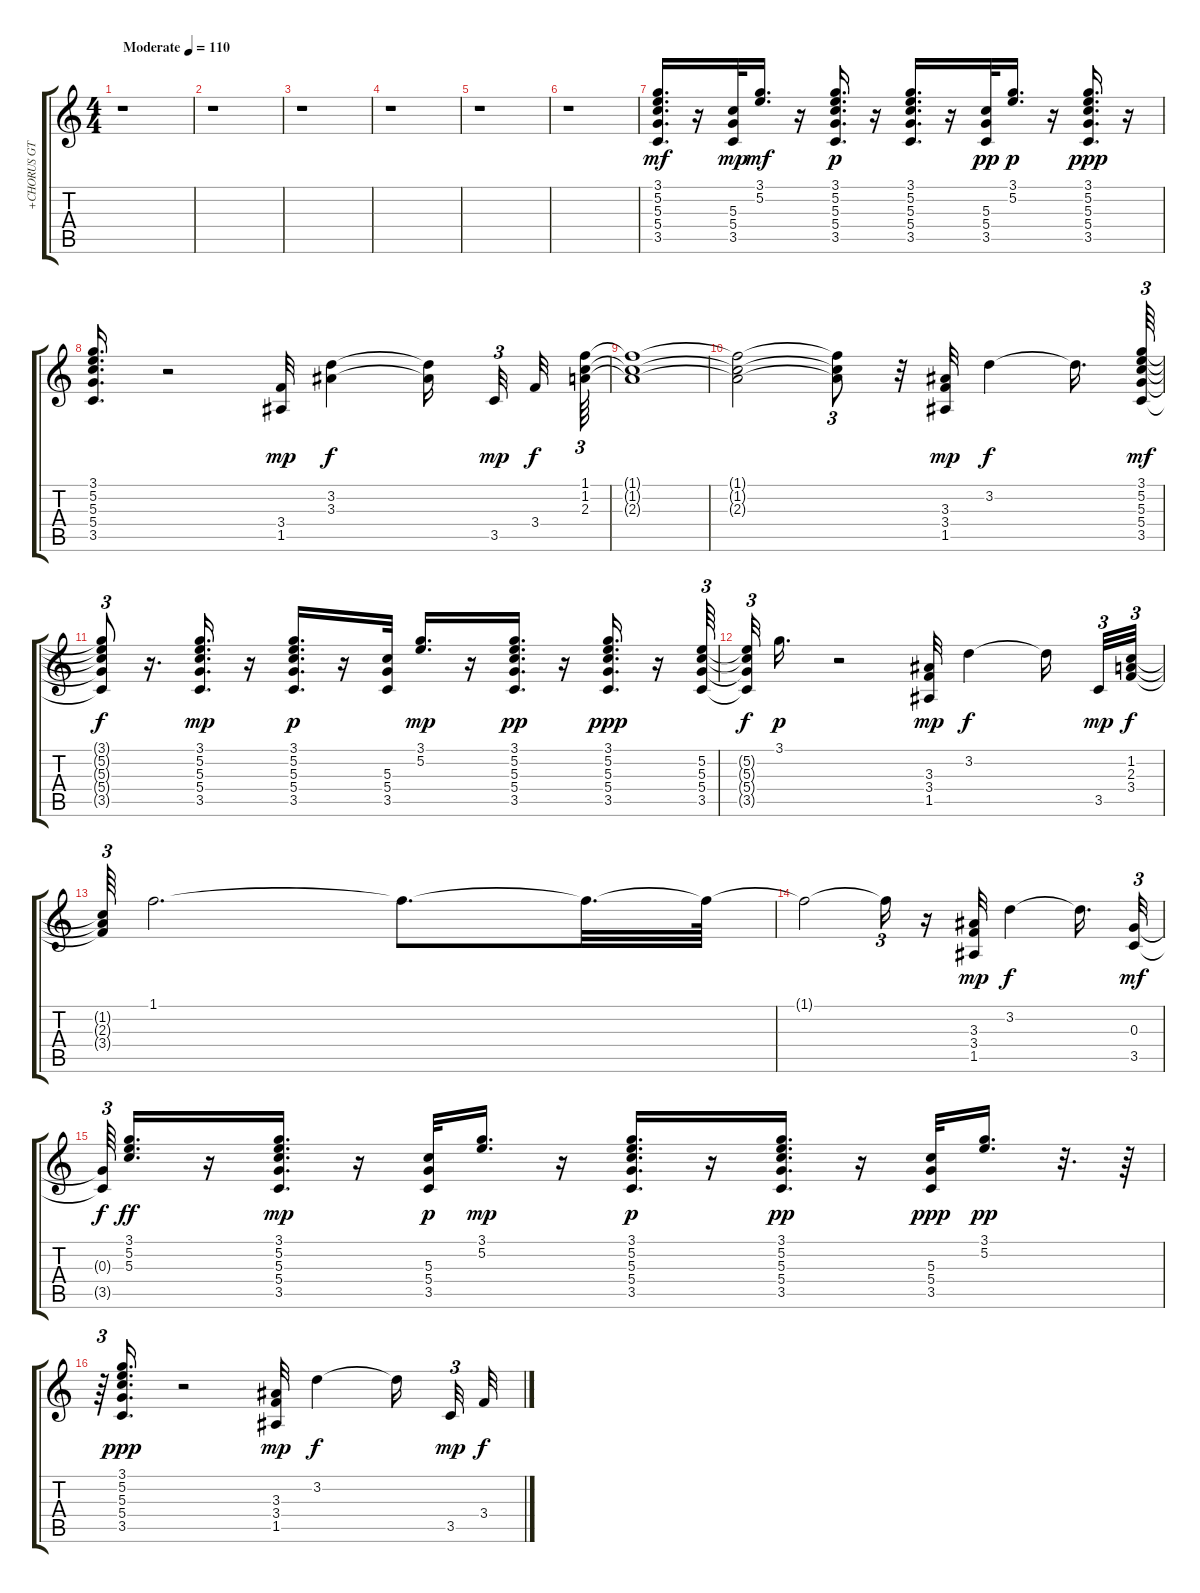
\track ("+CHORUS GT" "+CHORUS GT") {instrument electricguitarclean}
\staff {score tabs}
\tuning (E4 B3 G3 D3 A2 E2) {hide}
\ts (4 4)
\tempo (110 "Moderate")
\clef g2
\ks c
r.1{dy mf instrument electricguitarclean} |
r.1 |
r.1 |
r.1 |
r.1 |
r.1 |
(3.1 5.2 5.3 5.4 3.5).16{d} r.16 (5.3 5.4 3.5).32{dy mp} (3.1 5.2).16{d dy mf} r.16 (3.1 5.2 5.3 5.4 3.5).16{d dy p} r.16 (3.1 5.2 5.3 5.4 3.5).16{d} r.16 (5.3 5.4 3.5).32{dy pp} (3.1 5.2).16{d dy p} r.16 (3.1 5.2 5.3 5.4 3.5).16{d dy ppp} r.16 |
(3.1 5.2 5.3 5.4 3.5).16{d} r.2 (3.4 1.5).32{dy mp} (3.2 3.3).4{dy f} (3.2{t} 3.3{t}).16 3.5.32{tu (3 2) dy mp} 3.4.32{dy f} (1.1 1.2 2.3).64{tu (3 2)} |
(1.1{t} 1.2{t} 2.3{t}).1 |
(1.1{t} 1.2{t} 2.3{t}).2 (1.1{t} 1.2{t} 2.3{t}).8{tu (3 2)} r.32 (3.3 3.4 1.5).32{dy mp} 3.2.4{dy f} 3.2{t}.16{d} (3.1 5.2 5.3 5.4 3.5).64{tu (3 2) dy mf} |
(3.1{t} 5.2{t} 5.3{t} 5.4{t} 3.5{t}).8{tu (3 2) dy f} r.16{d} (3.1 5.2 5.3 5.4 3.5).16{d dy mp} r.16 (3.1 5.2 5.3 5.4 3.5).16{d dy p} r.16 (5.3 5.4 3.5).32 (3.1 5.2).16{d dy mp} r.16 (3.1 5.2 5.3 5.4 3.5).16{d dy pp} r.16 (3.1 5.2 5.3 5.4 3.5).16{d dy ppp} r.16 (5.2 5.3 5.4 3.5).64{tu (3 2)} |
(5.2{t} 5.3{t} 5.4{t} 3.5{t}).32{tu (3 2) dy f} 3.1.16{d dy p} r.2 (3.3 3.4 1.5).32{dy mp} 3.2.4{dy f} 3.2{t}.16 3.5.32{tu (3 2) dy mp} (1.2 2.3 3.4).32{tu (3 2) dy f} |
(1.2{t} 2.3{t} 3.4{t}).64{tu (3 2)} 1.1.2{d} 1.1{t}.8{d} 1.1{t}.32{d} 1.1{t}.64 |
1.1{t}.2 1.1{t}.16{tu (3 2)} r.16 (3.3 3.4 1.5).32{dy mp} 3.2.4{dy f} 3.2{t}.16{d} (0.3 3.5).32{tu (3 2) dy mf} |
(0.3{t} 3.5{t}).64{tu (3 2) dy f} (3.1 5.2 5.3).16{d dy ff} r.16 (3.1 5.2 5.3 5.4 3.5).16{d dy mp} r.16 (5.3 5.4 3.5).32{dy p} (3.1 5.2).16{d dy mp} r.16 (3.1 5.2 5.3 5.4 3.5).16{d dy p} r.16 (3.1 5.2 5.3 5.4 3.5).16{d dy pp} r.16 (5.3 5.4 3.5).32{dy ppp} (3.1 5.2).16{d dy pp} r.32{d} r.64 |
r.64{tu (3 2)} (3.1 5.2 5.3 5.4 3.5).16{d dy ppp} r.2 (3.3 3.4 1.5).32{dy mp} 3.2.4{dy f} 3.2{t}.16 3.5.32{tu (3 2) dy mp} 3.4.32{dy f}
